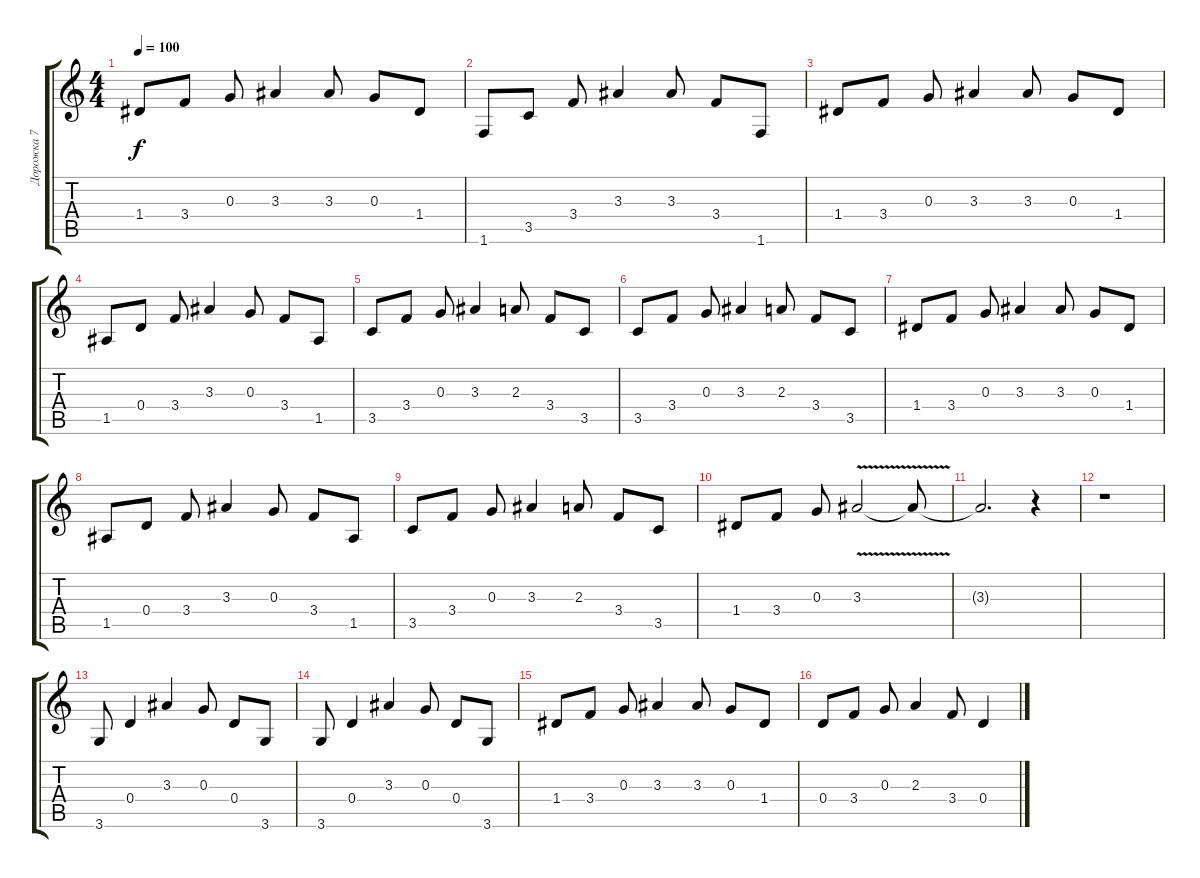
\track ("Дорожка 7" "Дорожка 7") {instrument electricguitarjazz}
\staff {score tabs}
\tuning (E4 B3 G3 D3 A2 E2) {hide}
\ts (4 4)
\tempo 100
\clef g2
\ks c
1.4.8{dy f} 3.4.8 0.3.8 3.3.4 3.3.8 0.3.8 1.4.8 |
1.6.8 3.5.8 3.4.8 3.3.4 3.3.8 3.4.8 1.6.8 |
1.4.8 3.4.8 0.3.8 3.3.4 3.3.8 0.3.8 1.4.8 |
1.5.8 0.4.8 3.4.8 3.3.4 0.3.8 3.4.8 1.5.8 |
3.5.8 3.4.8 0.3.8 3.3.4 2.3.8 3.4.8 3.5.8 |
3.5.8 3.4.8 0.3.8 3.3.4 2.3.8 3.4.8 3.5.8 |
1.4.8 3.4.8 0.3.8 3.3.4 3.3.8 0.3.8 1.4.8 |
1.5.8 0.4.8 3.4.8 3.3.4 0.3.8 3.4.8 1.5.8 |
3.5.8 3.4.8 0.3.8 3.3.4 2.3.8 3.4.8 3.5.8 |
1.4.8 3.4.8 0.3.8 3.3{v}.2 3.3{t}.8 |
3.3{t}.2{d} r.4 |
r.1 |
3.6.8 0.4.4 3.3.4 0.3.8 0.4.8 3.6.8 |
3.6.8 0.4.4 3.3.4 0.3.8 0.4.8 3.6.8 |
1.4.8 3.4.8 0.3.8 3.3.4 3.3.8 0.3.8 1.4.8 |
0.4.8 3.4.8 0.3.8 2.3.4 3.4.8 0.4.4
